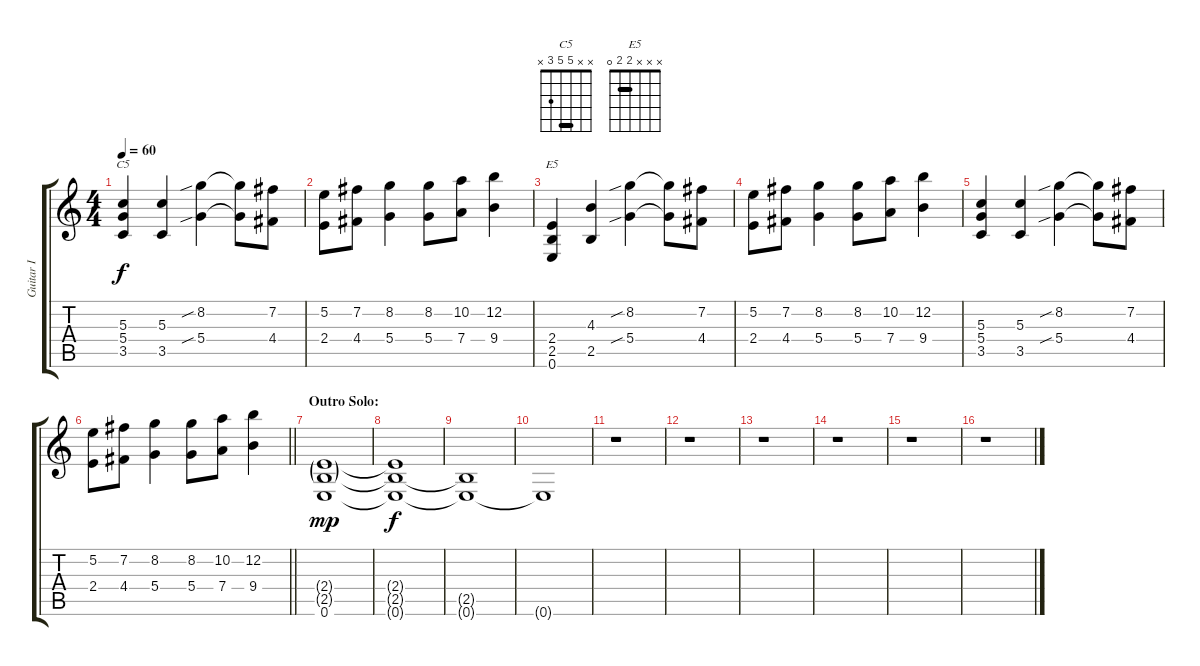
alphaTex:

\track ("Guitar I" "Guitar I") {instrument distortionguitar}
\staff {score tabs}
\tuning (E4 B3 G3 D3 A2 E2) {hide}
\chord ("C5" x x 5 5 3 x) {barre 5}
\chord ("E5" x x x 2 2 0) {barre 2}
\ts (4 4)
\tempo 60
\clef g2
\ks c
(5.3 5.4 3.5).4{ch "C5" dy f} (5.3 3.5).4 (8.2{sib} 5.4{sib}).4 (8.2{t} 5.4{t}).8 (7.2 4.4).8 |
(5.2 2.4).8 (7.2 4.4).8 (8.2 5.4).4 (8.2 5.4).8 (10.2 7.4).8 (12.2 9.4).4 |
(2.4 2.5 0.6).4{ch "E5"} (4.3 2.5).4 (8.2{sib} 5.4{sib}).4 (8.2{t} 5.4{t}).8 (7.2 4.4).8 |
(5.2 2.4).8 (7.2 4.4).8 (8.2 5.4).4 (8.2 5.4).8 (10.2 7.4).8 (12.2 9.4).4 |
(5.3 5.4 3.5).4 (5.3 3.5).4 (8.2{sib} 5.4{sib}).4 (8.2{t} 5.4{t}).8 (7.2 4.4).8 |
\barLineRight lightlight
(5.2 2.4).8 (7.2 4.4).8 (8.2 5.4).4 (8.2 5.4).8 (10.2 7.4).8 (12.2 9.4).4 |
\section ("" "Outro Solo:")
(2.4{g} 2.5{g} 0.6).1{dy mp} |
(2.4{t} 2.5{t} 0.6{t}).1{dy f} |
(2.5{t} 0.6{t}).1 |
0.6{t}.1 |
r.1 |
r.1 |
r.1 |
r.1 |
r.1 |
r.1
